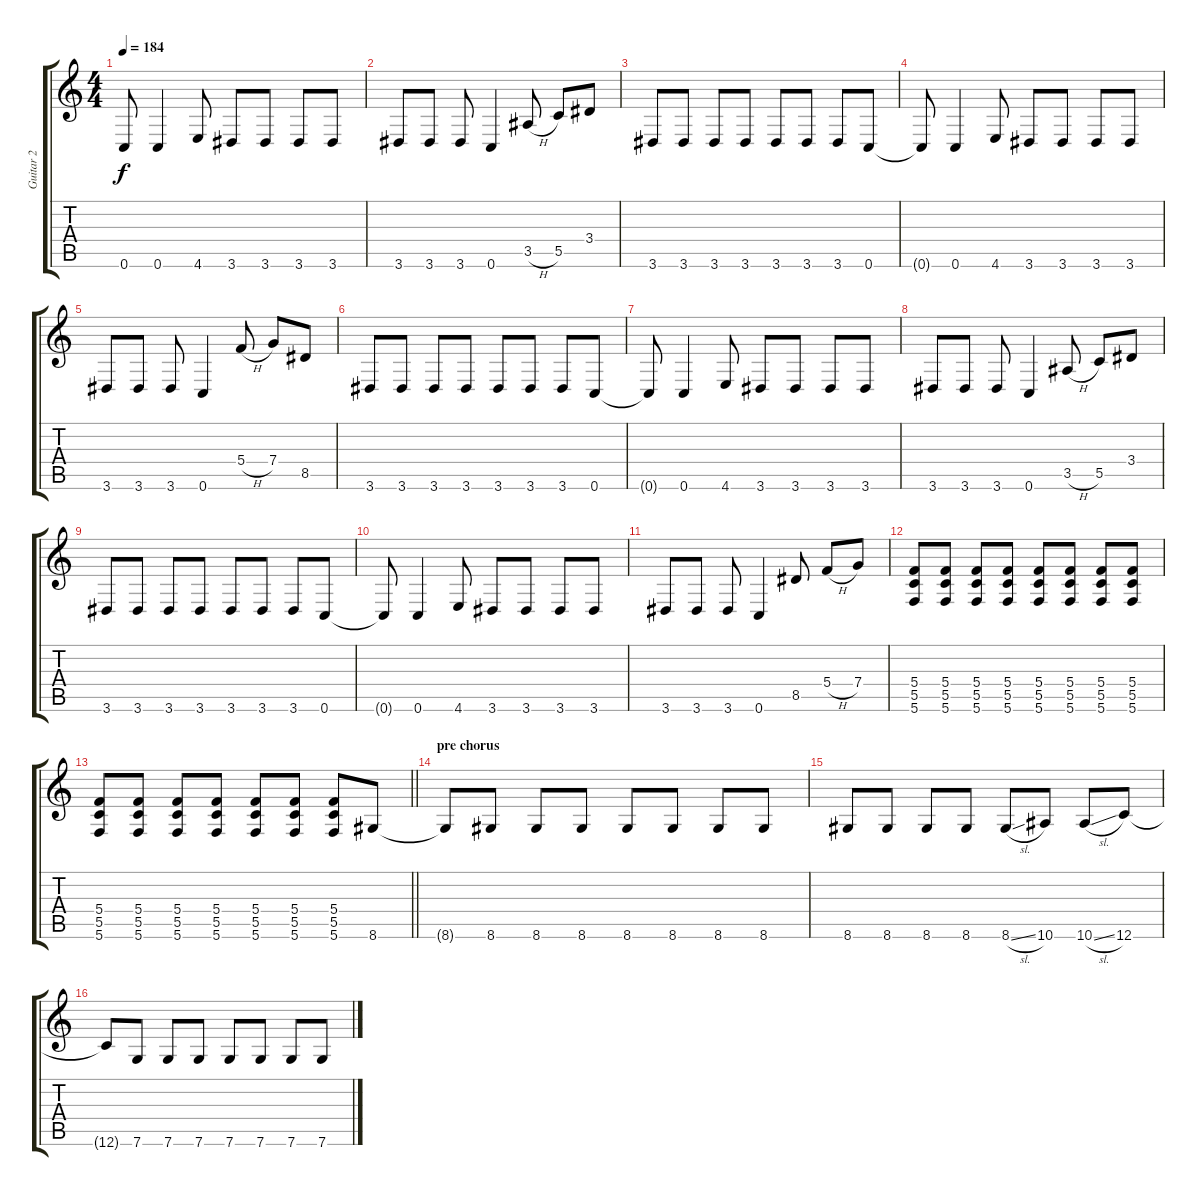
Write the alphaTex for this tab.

\track ("Guitar 2" "Guitar 2") {instrument overdrivenguitar}
\staff {score tabs}
\tuning (D4 A3 F3 C3 G2 C2) {hide}
\ts (4 4)
\tempo 184
\clef g2
\ks c
0.6{t}.8{dy f} 0.6.4 4.6.8 3.6.8 3.6.8 3.6.8 3.6.8 |
3.6.8 3.6.8 3.6.8 0.6.4 3.5{h}.8 5.5.8 3.4.8 |
3.6.8 3.6.8 3.6.8 3.6.8 3.6.8 3.6.8 3.6.8 0.6.8 |
0.6{t}.8 0.6.4 4.6.8 3.6.8 3.6.8 3.6.8 3.6.8 |
3.6.8 3.6.8 3.6.8 0.6.4 5.4{h}.8 7.4.8 8.5.8 |
3.6.8 3.6.8 3.6.8 3.6.8 3.6.8 3.6.8 3.6.8 0.6.8 |
0.6{t}.8 0.6.4 4.6.8 3.6.8 3.6.8 3.6.8 3.6.8 |
3.6.8 3.6.8 3.6.8 0.6.4 3.5{h}.8 5.5.8 3.4.8 |
3.6.8 3.6.8 3.6.8 3.6.8 3.6.8 3.6.8 3.6.8 0.6.8 |
0.6{t}.8 0.6.4 4.6.8 3.6.8 3.6.8 3.6.8 3.6.8 |
3.6.8 3.6.8 3.6.8 0.6.4 8.5.8 5.4{h}.8 7.4.8 |
(5.4 5.5 5.6).8 (5.4 5.5 5.6).8 (5.4 5.5 5.6).8 (5.4 5.5 5.6).8 (5.4 5.5 5.6).8 (5.4 5.5 5.6).8 (5.4 5.5 5.6).8 (5.4 5.5 5.6).8 |
\barLineRight lightlight
(5.4 5.5 5.6).8 (5.4 5.5 5.6).8 (5.4 5.5 5.6).8 (5.4 5.5 5.6).8 (5.4 5.5 5.6).8 (5.4 5.5 5.6).8 (5.4 5.5 5.6).8 8.6.8 |
\section ("" "pre chorus")
8.6{t}.8 8.6.8 8.6.8 8.6.8 8.6.8 8.6.8 8.6.8 8.6.8 |
8.6.8 8.6.8 8.6.8 8.6.8 8.6{sl}.8 10.6.8 10.6{sl}.8 12.6.8 |
12.6{t}.8 7.6.8 7.6.8 7.6.8 7.6.8 7.6.8 7.6.8 7.6.8
